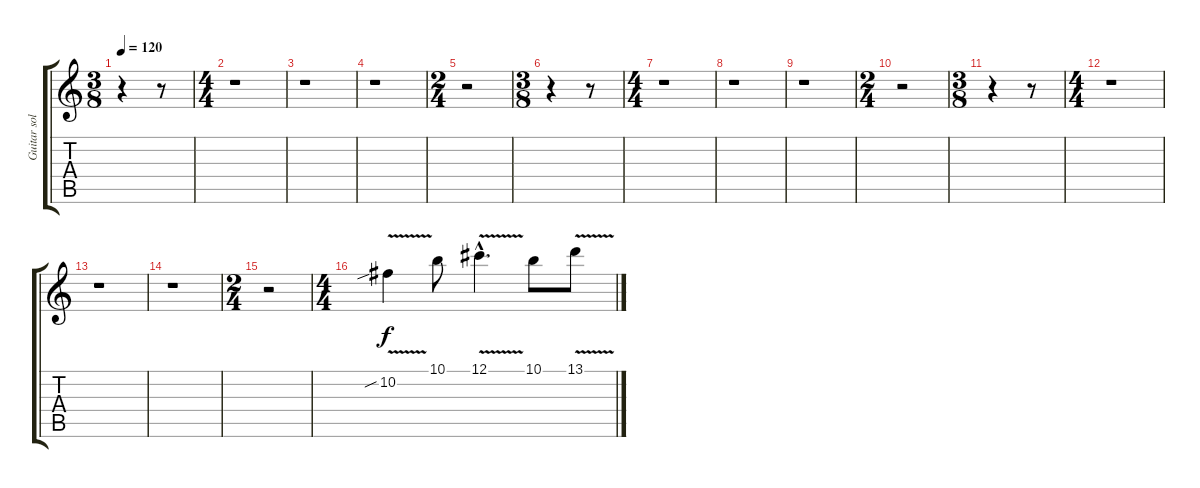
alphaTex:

\track ("Guitar solo" "Guitar sol") {instrument distortionguitar}
\staff {score tabs}
\tuning (Db4 Ab3 E3 B2 Gb2 B1) {hide}
\ts (3 8)
\tempo 120
\clef g2
\ks c
r.4{dy f} r.8 |
\ts (4 4)
r.1 |
r.1 |
r.1 |
\ts (2 4)
r.2 |
\ts (3 8)
r.4 r.8 |
\ts (4 4)
r.1 |
r.1 |
r.1 |
\ts (2 4)
r.2 |
\ts (3 8)
r.4 r.8 |
\ts (4 4)
r.1 |
r.1 |
r.1 |
\ts (2 4)
r.2 |
\ts (4 4)
10.2{v sib}.4 10.1.8 12.1{v hac}.4{d} 10.1.8 13.1{v}.8
